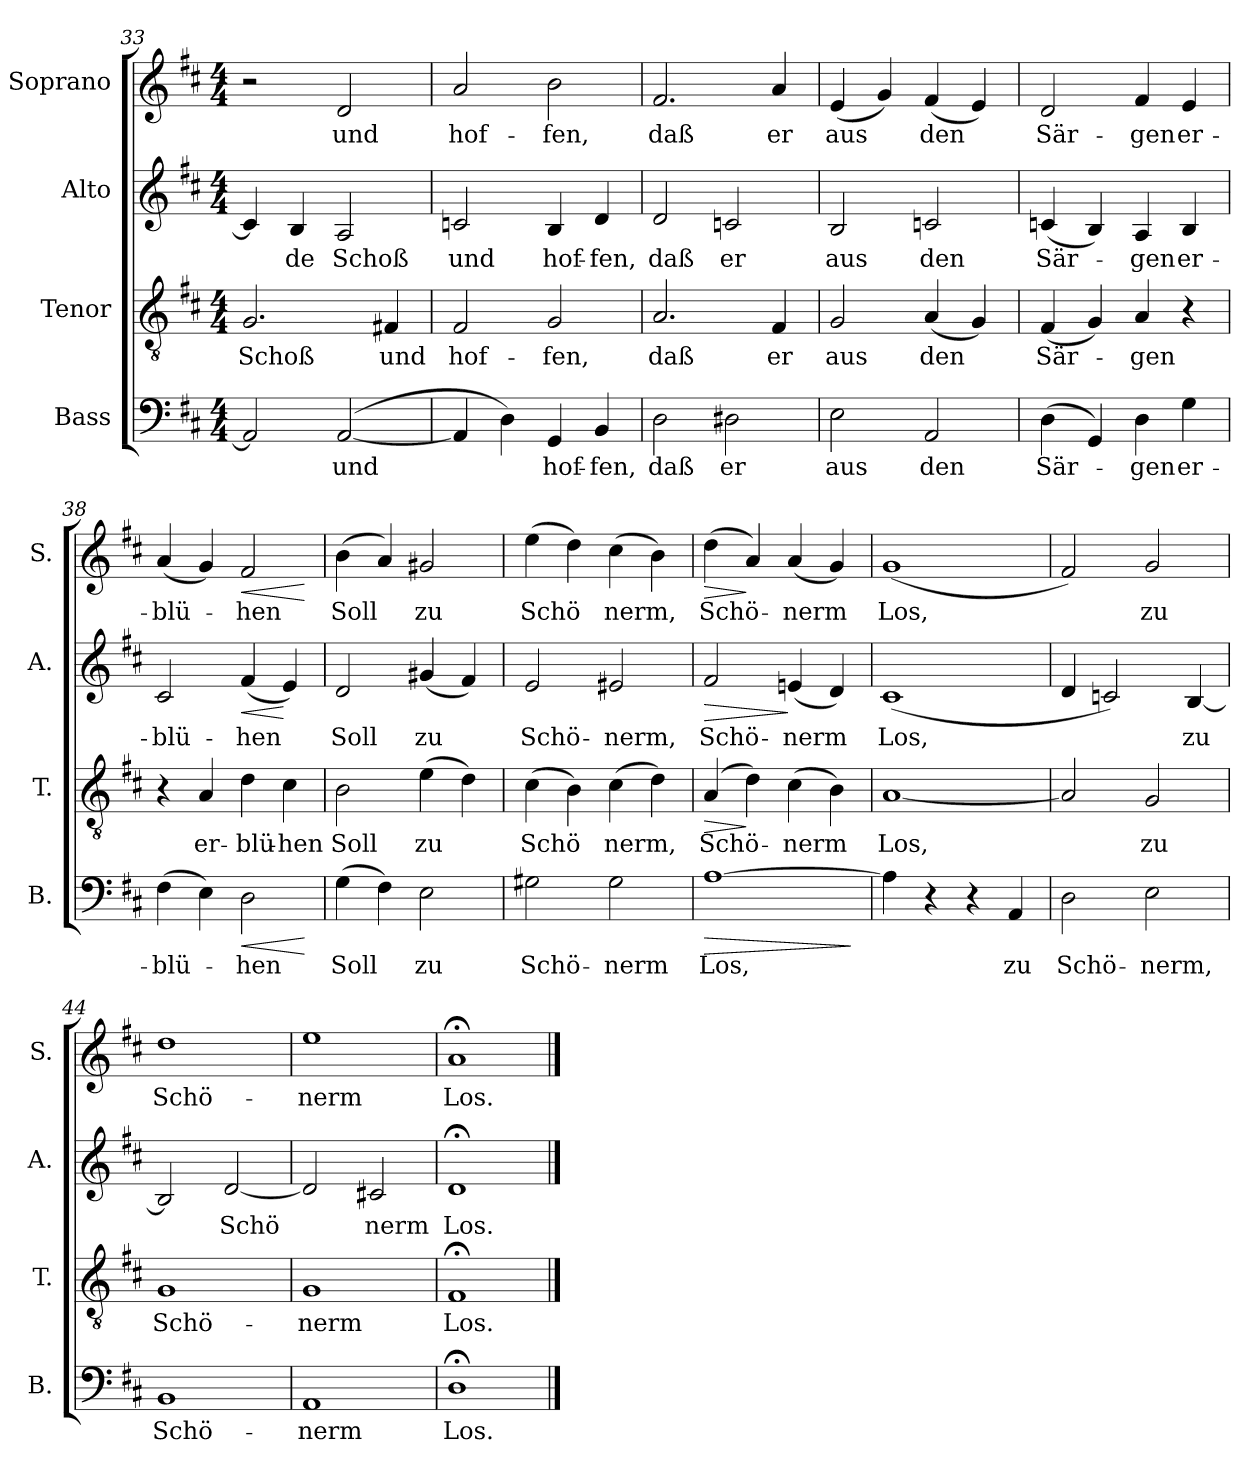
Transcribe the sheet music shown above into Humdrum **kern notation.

**kern	**text	**dynam	**kern	**text	**dynam	**kern	**text	**dynam	**kern	**text	**dynam
*part4	*part4	*part4	*part3	*part3	*part3	*part2	*part2	*part2	*part1	*part1	*part1
*staff4	*staff4	*staff4	*staff3	*staff3	*staff3	*staff2	*staff2	*staff2	*staff1	*staff1	*staff1
*I"Bass	*	*	*I"Tenor	*	*	*I"Alto	*	*	*I"Soprano	*	*
*I'B.	*	*	*I'T.	*	*	*I'A.	*	*	*I'S.	*	*
*clefF4	*	*	*clefGv2	*	*	*clefG2	*	*	*clefG2	*	*
*k[f#c#]	*	*	*k[f#c#]	*	*	*k[f#c#]	*	*	*k[f#c#]	*	*
*D:	*	*	*D:	*	*	*D:	*	*	*D:	*	*
*M4/4	*	*	*M4/4	*	*	*M4/4	*	*	*M4/4	*	*
=33	=33	=33	=33	=33	=33	=33	=33	=33	=33	=33	=33
!	!	!	!	!LO:LY:b	!	!	!	!	!	!	!
2AA/]	.	.	2.G/	Schoß	.	4c#/]	.	.	2r	.	.
!	!	!	!	!	!	!	!LO:LY:b	!	!	!	!
.	.	.	.	.	.	4B/	-de	.	.	.	.
!	!LO:LY:b	!	!	!	!	!	!LO:LY:b	!	!	!LO:LY:b	!
([>2AA/	und	.	.	.	.	2A/	Schoß	.	2d/	und	.
!	!	!	!	!LO:LY:b	!	!	!	!	!	!	!
.	.	.	4F#X/	und	.	.	.	.	.	.	.
!!LO:PB:g=z
=34	=34	=34	=34	=34	=34	=34	=34	=34	=34	=34	=34
!	!	!	!	!LO:LY:b	!	!	!LO:LY:b	!	!	!LO:LY:b	!
4AA/]	.	.	2F#/	hof-	.	2cn/	und	.	2a/	hof-	.
4D\)	.	.	.	.	.	.	.	.	.	.	.
!	!LO:LY:b	!	!	!LO:LY:b	!	!	!LO:LY:b	!	!	!LO:LY:b	!
4GG/	hof-	.	2G/	-fen,	.	4B/	hof-	.	2b\	-fen,	.
!	!LO:LY:b	!	!	!	!	!	!LO:LY:b	!	!	!	!
4BB/	-fen,	.	.	.	.	4d/	-fen,	.	.	.	.
=35	=35	=35	=35	=35	=35	=35	=35	=35	=35	=35	=35
!	!LO:LY:b	!	!	!LO:LY:b	!	!	!LO:LY:b	!	!	!LO:LY:b	!
2D\	daß	.	2.A/	daß	.	2d/	daß	.	2.f#/	daß	.
!	!LO:LY:b	!	!	!	!	!	!LO:LY:b	!	!	!	!
2D#X\	er	.	.	.	.	2cn/	er	.	.	.	.
!	!	!	!	!LO:LY:b	!	!	!	!	!	!LO:LY:b	!
.	.	.	4F#/	er	.	.	.	.	4a/	er	.
=36	=36	=36	=36	=36	=36	=36	=36	=36	=36	=36	=36
!	!LO:LY:b	!	!	!LO:LY:b	!	!	!LO:LY:b	!	!	!LO:LY:b	!
2E\	aus	.	2G/	aus	.	2B/	aus	.	(<4e/	aus	.
.	.	.	.	.	.	.	.	.	4g/)	.	.
!	!LO:LY:b	!	!	!LO:LY:b	!	!	!LO:LY:b	!	!	!LO:LY:b	!
2AA/	den	.	(<4A/	den	.	2cn/	den	.	(<4f#/	den	.
.	.	.	4G/)	.	.	.	.	.	4e/)	.	.
=37	=37	=37	=37	=37	=37	=37	=37	=37	=37	=37	=37
!	!LO:LY:b	!	!	!LO:LY:b	!	!	!LO:LY:b	!	!	!LO:LY:b	!
(>4D\	Sär-	.	(<4F#/	Sär-	.	(<4cn/	Sär-	.	2d/	Sär-	.
4GG/)	.	.	4G/)	.	.	4B/)	.	.	.	.	.
!	!LO:LY:b	!	!	!LO:LY:b	!	!	!LO:LY:b	!	!	!LO:LY:b	!
4D\	-gen	.	4A/	-gen	.	4A/	-gen	.	4f#/	-gen	.
!	!LO:LY:b	!	!	!	!	!	!LO:LY:b	!	!	!LO:LY:b	!
4G\	er-	.	4r	.	.	4B/	er-	.	4e/	er-	.
=38	=38	=38	=38	=38	=38	=38	=38	=38	=38	=38	=38
!	!LO:LY:b	!	!	!	!	!	!LO:LY:b	!	!	!LO:LY:b	!
(>4F#\	-blü-	.	4r	.	.	2c#i/	-blü-	.	(<4a/	-blü-	.
!	!	!	!	!LO:LY:b	!	!	!	!	!	!	!
4E\)	.	.	4A/	er-	.	.	.	.	4g/)	.	.
!	!LO:LY:b	!LO:HP:b	!	!LO:LY:b	!	!	!LO:LY:b	!LO:HP:b	!	!LO:LY:b	!LO:HP:b
2D\	-hen	<	4d\	-blü-	.	(<4f#/	-hen	<	2f#/	-hen	<
!	!	!	!	!LO:LY:b	!	!	!	!	!	!	!
.	.	.	4c#\	-hen	.	4e/)	.	[	.	.	.
.	.	[	.	.	.	.	.	.	.	.	[
=39	=39	=39	=39	=39	=39	=39	=39	=39	=39	=39	=39
!	!LO:LY:b	!	!	!LO:LY:b	!	!	!LO:LY:b	!	!	!LO:LY:b	!
(>4G\	Soll	.	2B\	Soll	.	2d/	Soll	.	(>4b\	Soll	.
4F#\)	.	.	.	.	.	.	.	.	4a/)	.	.
!	!LO:LY:b	!	!	!LO:LY:b	!	!	!LO:LY:b	!	!	!LO:LY:b	!
2E\	zu	.	(>4e\	zu	.	(<4g#X/	zu	.	2g#X/	zu	.
.	.	.	4d\)	.	.	4f#/)	.	.	.	.	.
!!LO:LB:g=z
=40	=40	=40	=40	=40	=40	=40	=40	=40	=40	=40	=40
!	!LO:LY:b	!	!	!LO:LY:b	!	!	!LO:LY:b	!	!	!LO:LY:b	!
2G#X\	Schö-	.	(>4c#\	Schö	.	2e/	Schö-	.	(>4ee\	Schö	.
.	.	.	4B\)	.	.	.	.	.	4dd\)	.	.
!	!LO:LY:b	!	!	!LO:LY:b	!	!	!LO:LY:b	!	!	!LO:LY:b	!
2G#\	-nerm	.	(>4c#\	nerm,	.	2e#X/	-nerm,	.	(>4cc#\	nerm,	.
.	.	.	4d\)	.	.	.	.	.	4b\)	.	.
=41	=41	=41	=41	=41	=41	=41	=41	=41	=41	=41	=41
!	!LO:LY:b	!LO:HP:b	!	!LO:LY:b	!LO:HP:b	!	!LO:LY:b	!LO:HP:b	!	!LO:LY:b	!LO:HP:b
[>1A	Los,	>	(4A/	Schö-	>	2f#/	Schö-	>	(>4dd\	Schö-	>
.	.	.	4d\)	.	]	.	.	.	4a/)	.	]
!	!	!	!	!LO:LY:b	!	!	!LO:LY:b	!	!	!LO:LY:b	!
.	.	.	(>4c#\	-nerm	.	(<4en/	-nerm	]	(<4a/	-nerm	.
.	.	.	4B\)	.	.	4d/)	.	.	4g/)	.	.
.	.	]	.	.	.	.	.	.	.	.	.
=42	=42	=42	=42	=42	=42	=42	=42	=42	=42	=42	=42
!	!	!	!	!LO:LY:b	!	!	!LO:LY:b	!	!	!LO:LY:b	!
4A\]	.	.	[<1A	Los,	.	(<1c#	Los,	.	(<1g	Los,	.
4r	.	.	.	.	.	.	.	.	.	.	.
4r	.	.	.	.	.	.	.	.	.	.	.
!	!LO:LY:b	!	!	!	!	!	!	!	!	!	!
4AA/	zu	.	.	.	.	.	.	.	.	.	.
=43	=43	=43	=43	=43	=43	=43	=43	=43	=43	=43	=43
!	!LO:LY:b	!	!	!	!	!	!	!	!	!	!
2D\	Schö-	.	2A/]	.	.	4d/	.	.	2f#/)	.	.
.	.	.	.	.	.	2cn/)	.	.	.	.	.
!	!LO:LY:b	!	!	!LO:LY:b	!	!	!	!	!	!LO:LY:b	!
2E\	-nerm,	.	2G/	zu	.	.	.	.	2g/	zu	.
!	!	!	!	!	!	!	!LO:LY:b	!	!	!	!
.	.	.	.	.	.	[<4B/	zu	.	.	.	.
=44	=44	=44	=44	=44	=44	=44	=44	=44	=44	=44	=44
!	!LO:LY:b	!	!	!LO:LY:b	!	!	!	!	!	!LO:LY:b	!
1BB	Schö-	.	1G	Schö-	.	2B/]	.	.	1dd	Schö-	.
!	!	!	!	!	!	!	!LO:LY:b	!	!	!	!
.	.	.	.	.	.	[<2d/	Schö	.	.	.	.
=45	=45	=45	=45	=45	=45	=45	=45	=45	=45	=45	=45
!	!LO:LY:b	!	!	!LO:LY:b	!	!	!	!	!	!LO:LY:b	!
1AA	-nerm	.	1G	-nerm	.	2d/]	.	.	1ee	-nerm	.
!	!	!	!	!	!	!	!LO:LY:b	!	!	!	!
.	.	.	.	.	.	2c#X/	nerm	.	.	.	.
=46	=46	=46	=46	=46	=46	=46	=46	=46	=46	=46	=46
!	!LO:LY:b	!	!	!LO:LY:b	!	!	!LO:LY:b	!	!	!LO:LY:b	!
1D;<	Los.	.	1F#;	Los.	.	1d;	Los.	.	1a;	Los.	.
==	==	==	==	==	==	==	==	==	==	==	==
*-	*-	*-	*-	*-	*-	*-	*-	*-	*-	*-	*-
